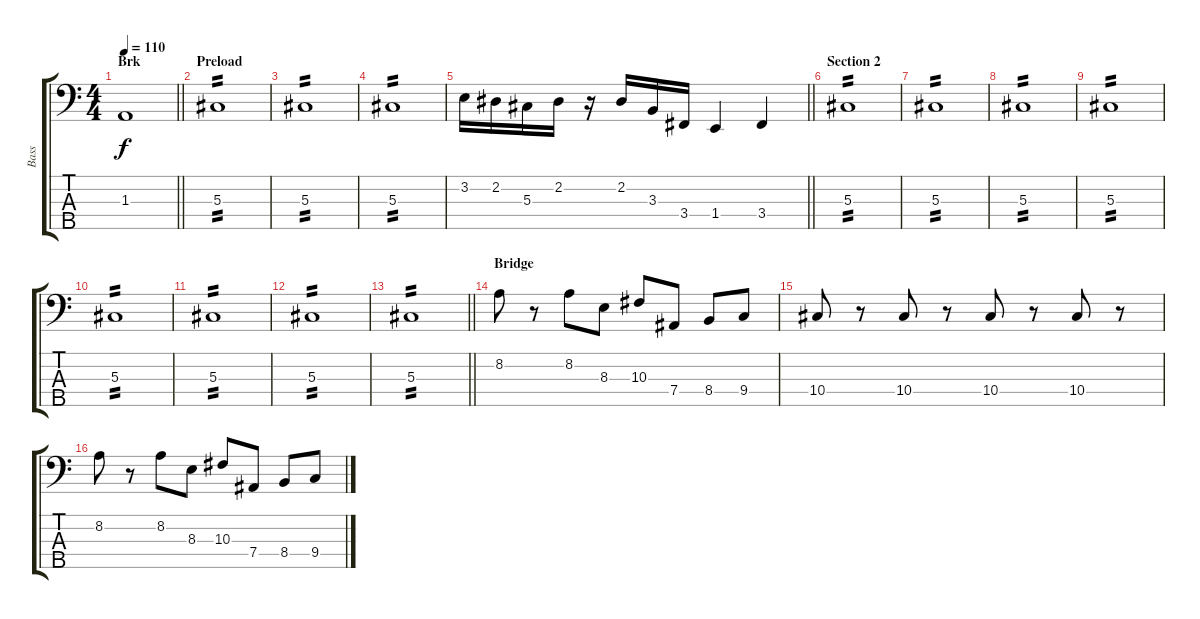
\track ("Bass" "Bass") {instrument electricbassfinger}
\staff {score tabs}
\tuning (Gb2 Db2 Ab1 Eb1 Bb0) {hide}
\ts (4 4)
\section ("" "Brk")
\tempo 110
\clef f4
\barLineRight lightlight
\ks c
1.3{t}.1{dy f} |
\section ("" "Preload")
5.3.1{tp 2} |
5.3.1{tp 2} |
5.3.1{tp 2} |
\barLineRight lightlight
3.2.16 2.2.16 5.3.16 2.2.16 r.16 2.2.16 3.3.16 3.4.16 1.4.4 3.4.4 |
\section ("" "Section 2")
5.3.1{tp 2} |
5.3.1{tp 2} |
5.3.1{tp 2} |
5.3.1{tp 2} |
5.3.1{tp 2} |
5.3.1{tp 2} |
5.3.1{tp 2} |
\barLineRight lightlight
5.3.1{tp 2} |
\section ("" "Bridge")
8.2.8 r.8 8.2.8 8.3.8 10.3.8 7.4.8 8.4.8 9.4.8 |
10.4.8 r.8 10.4.8 r.8 10.4.8 r.8 10.4.8 r.8 |
8.2.8 r.8 8.2.8 8.3.8 10.3.8 7.4.8 8.4.8 9.4.8
